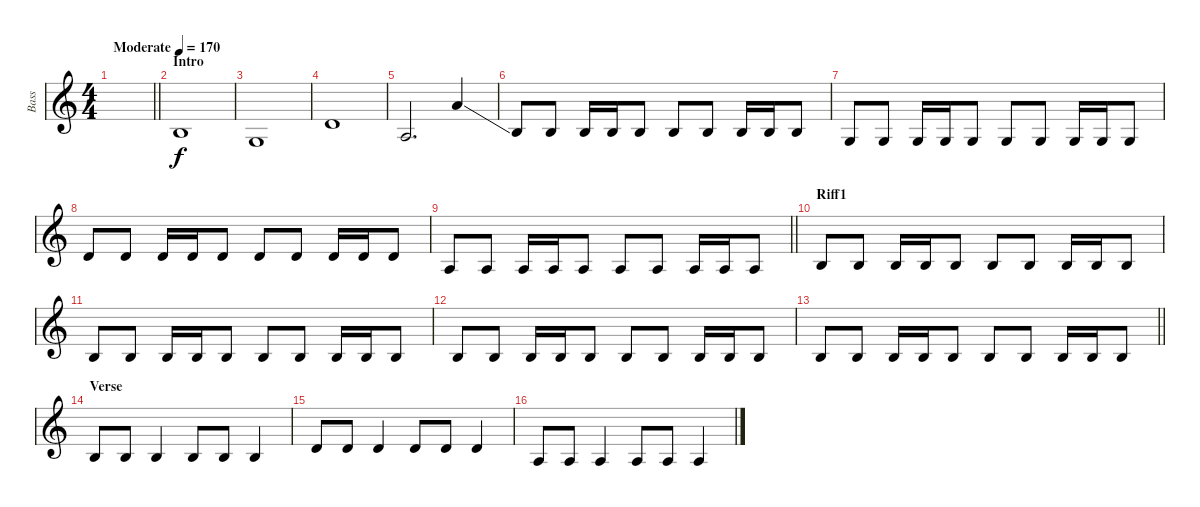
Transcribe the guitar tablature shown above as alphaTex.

\track ("Bass" "Bass") {instrument electricbassfinger}
\staff {score}
\tuning (E4 B3 G3 D3 A2 E2) {hide}
\ts (4 4)
\tempo (170 "Moderate")
\clef g2
\barLineRight lightlight
\ks c
|
\section ("" "Intro")
2.5.1 |
3.6.1 |
5.5.1 |
5.6.2{d} 12.5{ss}.4 |
2.5.8 2.5.8 2.5.16 2.5.16 2.5.8 2.5.8 2.5.8 2.5.16 2.5.16 2.5.8 |
3.6.8 3.6.8 3.6.16 3.6.16 3.6.8 3.6.8 3.6.8 3.6.16 3.6.16 3.6.8 |
5.5.8 5.5.8 5.5.16 5.5.16 5.5.8 5.5.8 5.5.8 5.5.16 5.5.16 5.5.8 |
\barLineRight lightlight
5.6.8 5.6.8 5.6.16 5.6.16 5.6.8 5.6.8 5.6.8 5.6.16 5.6.16 5.6.8 |
\section ("" "Riff1")
2.5.8 2.5.8 2.5.16 2.5.16 2.5.8 2.5.8 2.5.8 2.5.16 2.5.16 2.5.8 |
2.5.8 2.5.8 2.5.16 2.5.16 2.5.8 2.5.8 2.5.8 2.5.16 2.5.16 2.5.8 |
2.5.8 2.5.8 2.5.16 2.5.16 2.5.8 2.5.8 2.5.8 2.5.16 2.5.16 2.5.8 |
\barLineRight lightlight
2.5.8 2.5.8 2.5.16 2.5.16 2.5.8 2.5.8 2.5.8 2.5.16 2.5.16 2.5.8 |
\section ("" "Verse")
2.5.8 2.5.8 2.5.4 2.5.8 2.5.8 2.5.4 |
5.5.8 5.5.8 5.5.4 5.5.8 5.5.8 5.5.4 |
0.5.8 0.5.8 0.5.4 0.5.8 0.5.8 0.5.4
